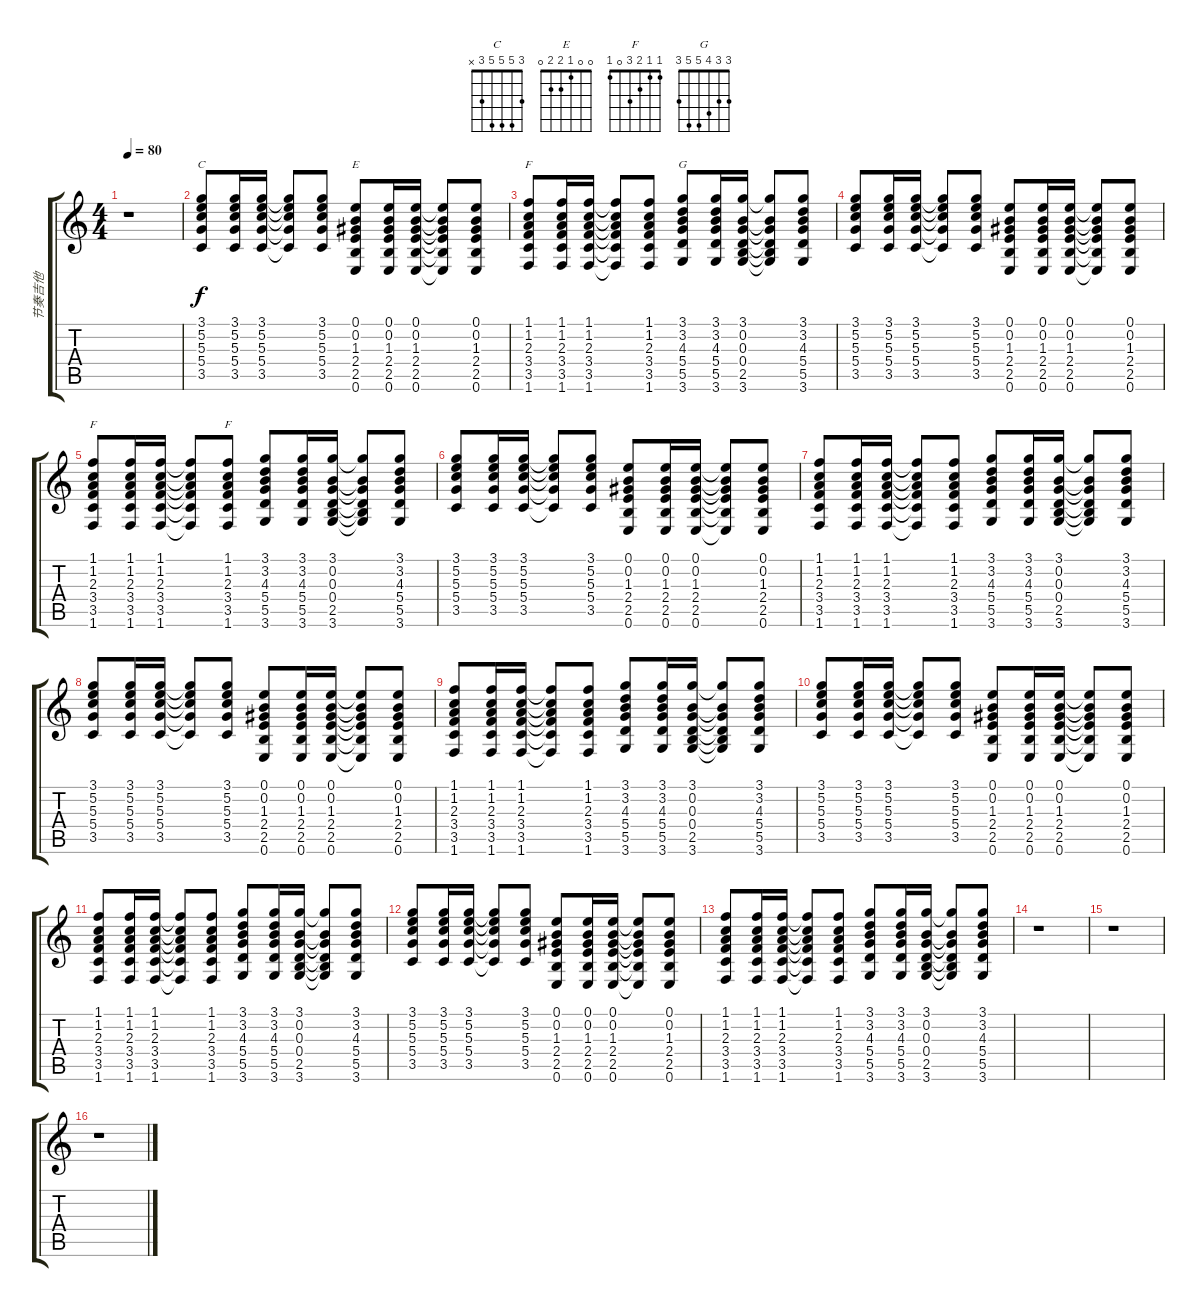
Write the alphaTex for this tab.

\track ("节奏吉他" "节奏吉他") {instrument distortionguitar}
\staff {score tabs}
\tuning (E4 B3 G3 D3 A2 E2) {hide}
\chord ("C" 3 5 5 5 3 x)
\chord ("E" 0 0 1 2 2 0)
\chord ("F" 1 1 2 3 3 1)
\chord ("G" 3 3 4 5 5 3)
\chord ("F" 5 6 5 7 8 x) {firstfret 5}
\chord ("F" 1 1 2 3 0 1)
\ts (4 4)
\tempo 80
\clef g2
\ks c
r.1{dy f instrument distortionguitar} |
(3.1 5.2 5.3 5.4 3.5).8{ch "C"} (3.1 5.2 5.3 5.4 3.5).16 (3.1 5.2 5.3 5.4 3.5).16 (3.1{t} 5.2{t} 5.3{t} 5.4{t} 3.5{t}).8 (3.1 5.2 5.3 5.4 3.5).8 (0.1 0.2 1.3 2.4 2.5 0.6).8{ch "E"} (0.1 0.2 1.3 2.4 2.5 0.6).16 (0.1 0.2 1.3 2.4 2.5 0.6).16 (0.1{t} 0.2{t} 1.3{t} 2.4{t} 2.5{t} 0.6{t}).8 (0.1 0.2 1.3 2.4 2.5 0.6).8 |
(1.1 1.2 2.3 3.4 3.5 1.6).8{ch "F"} (1.1 1.2 2.3 3.4 3.5 1.6).16 (1.1 1.2 2.3 3.4 3.5 1.6).16 (1.1{t} 1.2{t} 2.3{t} 3.4{t} 3.5{t} 1.6{t}).8 (1.1 1.2 2.3 3.4 3.5 1.6).8 (3.1 3.2 4.3 5.4 5.5 3.6).8{ch "G"} (3.1 3.2 4.3 5.4 5.5 3.6).16 (3.1 0.2 0.3 0.4 2.5 3.6).16 (3.1{t} 0.2{t} 0.3{t} 0.4{t} 2.5{t} 3.6{t}).8 (3.1 3.2 4.3 5.4 5.5 3.6).8 |
(3.1 5.2 5.3 5.4 3.5).8 (3.1 5.2 5.3 5.4 3.5).16 (3.1 5.2 5.3 5.4 3.5).16 (3.1{t} 5.2{t} 5.3{t} 5.4{t} 3.5{t}).8 (3.1 5.2 5.3 5.4 3.5).8 (0.1 0.2 1.3 2.4 2.5 0.6).8 (0.1 0.2 1.3 2.4 2.5 0.6).16 (0.1 0.2 1.3 2.4 2.5 0.6).16 (0.1{t} 0.2{t} 1.3{t} 2.4{t} 2.5{t} 0.6{t}).8 (0.1 0.2 1.3 2.4 2.5 0.6).8 |
(1.1 1.2 2.3 3.4 3.5 1.6).8{ch "F"} (1.1 1.2 2.3 3.4 3.5 1.6).16 (1.1 1.2 2.3 3.4 3.5 1.6).16 (1.1{t} 1.2{t} 2.3{t} 3.4{t} 3.5{t} 1.6{t}).8 (1.1 1.2 2.3 3.4 3.5 1.6).8{ch "F"} (3.1 3.2 4.3 5.4 5.5 3.6).8 (3.1 3.2 4.3 5.4 5.5 3.6).16 (3.1 0.2 0.3 0.4 2.5 3.6).16 (3.1{t} 0.2{t} 0.3{t} 0.4{t} 2.5{t} 3.6{t}).8 (3.1 3.2 4.3 5.4 5.5 3.6).8 |
(3.1 5.2 5.3 5.4 3.5).8 (3.1 5.2 5.3 5.4 3.5).16 (3.1 5.2 5.3 5.4 3.5).16 (3.1{t} 5.2{t} 5.3{t} 5.4{t} 3.5{t}).8 (3.1 5.2 5.3 5.4 3.5).8 (0.1 0.2 1.3 2.4 2.5 0.6).8 (0.1 0.2 1.3 2.4 2.5 0.6).16 (0.1 0.2 1.3 2.4 2.5 0.6).16 (0.1{t} 0.2{t} 1.3{t} 2.4{t} 2.5{t} 0.6{t}).8 (0.1 0.2 1.3 2.4 2.5 0.6).8 |
(1.1 1.2 2.3 3.4 3.5 1.6).8 (1.1 1.2 2.3 3.4 3.5 1.6).16 (1.1 1.2 2.3 3.4 3.5 1.6).16 (1.1{t} 1.2{t} 2.3{t} 3.4{t} 3.5{t} 1.6{t}).8 (1.1 1.2 2.3 3.4 3.5 1.6).8 (3.1 3.2 4.3 5.4 5.5 3.6).8 (3.1 3.2 4.3 5.4 5.5 3.6).16 (3.1 0.2 0.3 0.4 2.5 3.6).16 (3.1{t} 0.2{t} 0.3{t} 0.4{t} 2.5{t} 3.6{t}).8 (3.1 3.2 4.3 5.4 5.5 3.6).8 |
(3.1 5.2 5.3 5.4 3.5).8 (3.1 5.2 5.3 5.4 3.5).16 (3.1 5.2 5.3 5.4 3.5).16 (3.1{t} 5.2{t} 5.3{t} 5.4{t} 3.5{t}).8 (3.1 5.2 5.3 5.4 3.5).8 (0.1 0.2 1.3 2.4 2.5 0.6).8 (0.1 0.2 1.3 2.4 2.5 0.6).16 (0.1 0.2 1.3 2.4 2.5 0.6).16 (0.1{t} 0.2{t} 1.3{t} 2.4{t} 2.5{t} 0.6{t}).8 (0.1 0.2 1.3 2.4 2.5 0.6).8 |
(1.1 1.2 2.3 3.4 3.5 1.6).8 (1.1 1.2 2.3 3.4 3.5 1.6).16 (1.1 1.2 2.3 3.4 3.5 1.6).16 (1.1{t} 1.2{t} 2.3{t} 3.4{t} 3.5{t} 1.6{t}).8 (1.1 1.2 2.3 3.4 3.5 1.6).8 (3.1 3.2 4.3 5.4 5.5 3.6).8 (3.1 3.2 4.3 5.4 5.5 3.6).16 (3.1 0.2 0.3 0.4 2.5 3.6).16 (3.1{t} 0.2{t} 0.3{t} 0.4{t} 2.5{t} 3.6{t}).8 (3.1 3.2 4.3 5.4 5.5 3.6).8 |
(3.1 5.2 5.3 5.4 3.5).8 (3.1 5.2 5.3 5.4 3.5).16 (3.1 5.2 5.3 5.4 3.5).16 (3.1{t} 5.2{t} 5.3{t} 5.4{t} 3.5{t}).8 (3.1 5.2 5.3 5.4 3.5).8 (0.1 0.2 1.3 2.4 2.5 0.6).8 (0.1 0.2 1.3 2.4 2.5 0.6).16 (0.1 0.2 1.3 2.4 2.5 0.6).16 (0.1{t} 0.2{t} 1.3{t} 2.4{t} 2.5{t} 0.6{t}).8 (0.1 0.2 1.3 2.4 2.5 0.6).8 |
(1.1 1.2 2.3 3.4 3.5 1.6).8 (1.1 1.2 2.3 3.4 3.5 1.6).16 (1.1 1.2 2.3 3.4 3.5 1.6).16 (1.1{t} 1.2{t} 2.3{t} 3.4{t} 3.5{t} 1.6{t}).8 (1.1 1.2 2.3 3.4 3.5 1.6).8 (3.1 3.2 4.3 5.4 5.5 3.6).8 (3.1 3.2 4.3 5.4 5.5 3.6).16 (3.1 0.2 0.3 0.4 2.5 3.6).16 (3.1{t} 0.2{t} 0.3{t} 0.4{t} 2.5{t} 3.6{t}).8 (3.1 3.2 4.3 5.4 5.5 3.6).8 |
(3.1 5.2 5.3 5.4 3.5).8 (3.1 5.2 5.3 5.4 3.5).16 (3.1 5.2 5.3 5.4 3.5).16 (3.1{t} 5.2{t} 5.3{t} 5.4{t} 3.5{t}).8 (3.1 5.2 5.3 5.4 3.5).8 (0.1 0.2 1.3 2.4 2.5 0.6).8 (0.1 0.2 1.3 2.4 2.5 0.6).16 (0.1 0.2 1.3 2.4 2.5 0.6).16 (0.1{t} 0.2{t} 1.3{t} 2.4{t} 2.5{t} 0.6{t}).8 (0.1 0.2 1.3 2.4 2.5 0.6).8 |
(1.1 1.2 2.3 3.4 3.5 1.6).8 (1.1 1.2 2.3 3.4 3.5 1.6).16 (1.1 1.2 2.3 3.4 3.5 1.6).16 (1.1{t} 1.2{t} 2.3{t} 3.4{t} 3.5{t} 1.6{t}).8 (1.1 1.2 2.3 3.4 3.5 1.6).8 (3.1 3.2 4.3 5.4 5.5 3.6).8 (3.1 3.2 4.3 5.4 5.5 3.6).16 (3.1 0.2 0.3 0.4 2.5 3.6).16 (3.1{t} 0.2{t} 0.3{t} 0.4{t} 2.5{t} 3.6{t}).8 (3.1 3.2 4.3 5.4 5.5 3.6).8 |
r.1 |
r.1 |
r.1
